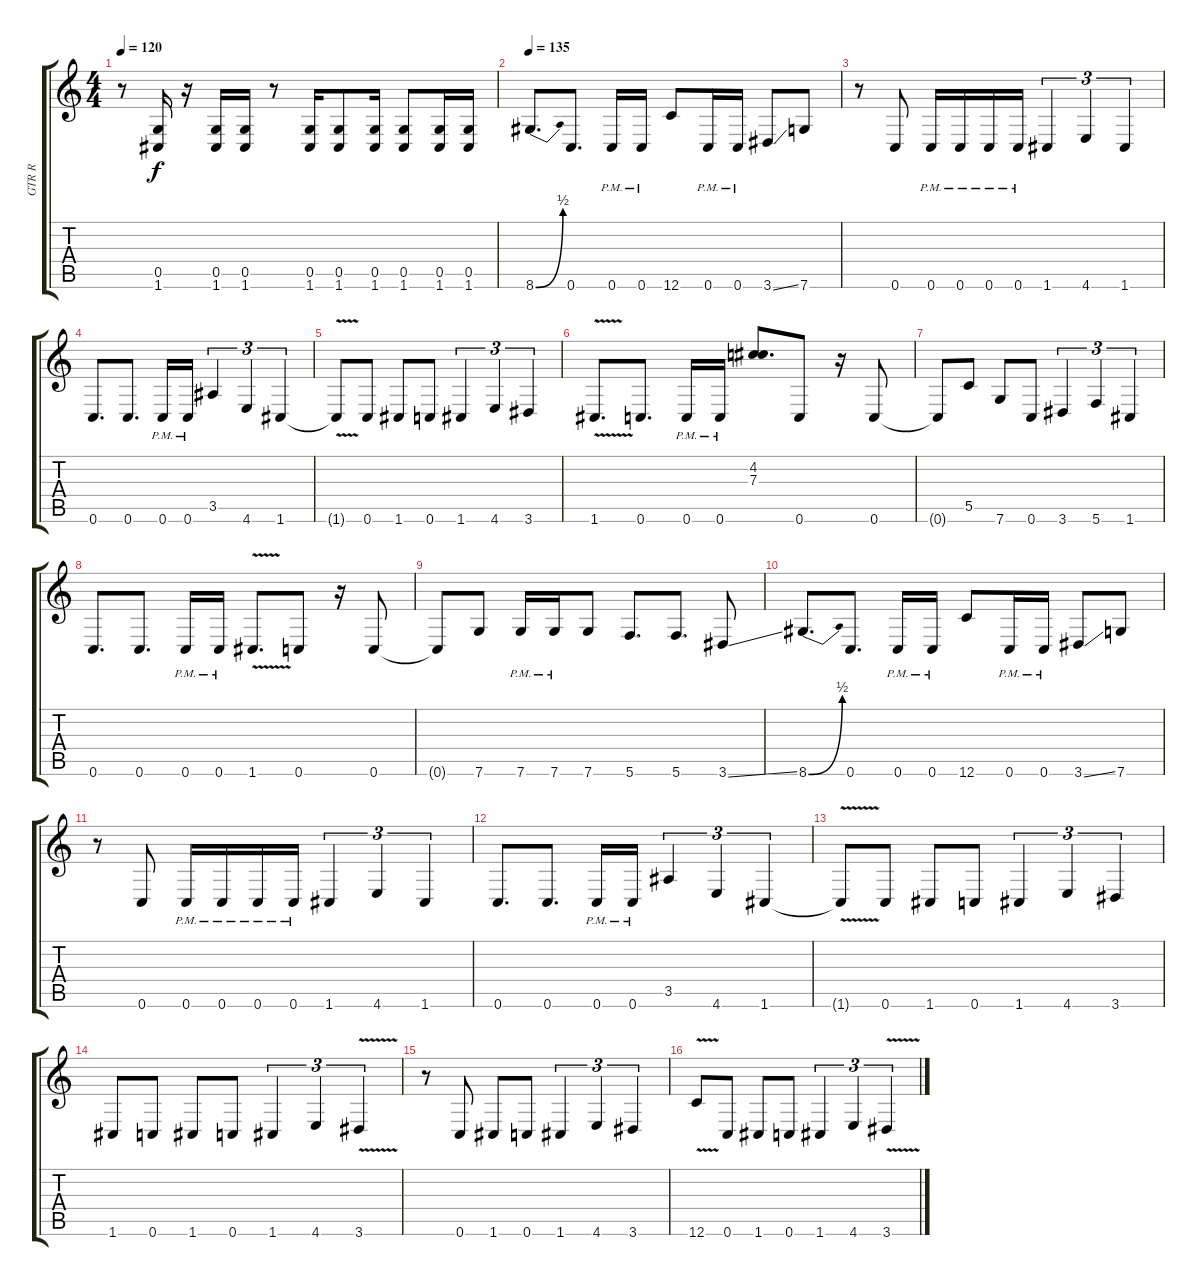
\track ("GTR R" "GTR R") {instrument distortionguitar}
\staff {score tabs}
\tuning (D4 A3 F3 C3 G2 C2) {hide}
\ts (4 4)
\tempo 120
\clef g2
\ks c
r.8{dy f} (0.5 1.6).16 r.16 (0.5 1.6).16 (0.5 1.6).16 r.8 (0.5 1.6).16 (0.5 1.6).8 (0.5 1.6).16 (0.5 1.6).8 (0.5 1.6).16 (0.5 1.6).16 |
\tempo 135
8.6{be (bend 0 0 60 2)}.8{d} 0.6.8{d} 0.6{pm}.16 0.6{pm}.16 12.6.8 0.6{pm}.16 0.6{pm}.16 3.6{ss}.8 7.6.8 |
r.8 0.6.8 0.6{pm}.16 0.6{pm}.16 0.6{pm}.16 0.6{pm}.16 1.6.4{tu (3 2)} 4.6.4{tu (3 2)} 1.6.4{tu (3 2)} |
0.6.8{d} 0.6.8{d} 0.6{pm}.16 0.6{pm}.16 3.5.4{tu (3 2)} 4.6.4{tu (3 2)} 1.6.4{tu (3 2)} |
1.6{v t}.8 0.6.8 1.6.8 0.6.8 1.6.4{tu (3 2)} 4.6.4{tu (3 2)} 3.6.4{tu (3 2)} |
1.6{v}.8{d} 0.6.8{d} 0.6{pm}.16 0.6{pm}.16 (4.2 7.3).8{d} 0.6.8 r.16 0.6.8 |
0.6{t}.8 5.5.8 7.6.8 0.6.8 3.6.4{tu (3 2)} 5.6.4{tu (3 2)} 1.6.4{tu (3 2)} |
0.6.8{d} 0.6.8{d} 0.6{pm}.16 0.6{pm}.16 1.6{v}.8{d} 0.6.8 r.16 0.6.8 |
0.6{t}.8 7.6.8 7.6{pm}.16 7.6{pm}.16 7.6.8 5.6.8{d} 5.6.8{d} 3.6{ss}.8 |
8.6{be (bend 0 0 60 2)}.8{d} 0.6.8{d} 0.6{pm}.16 0.6{pm}.16 12.6.8 0.6{pm}.16 0.6{pm}.16 3.6{ss}.8 7.6.8 |
r.8 0.6.8 0.6{pm}.16 0.6{pm}.16 0.6{pm}.16 0.6{pm}.16 1.6.4{tu (3 2)} 4.6.4{tu (3 2)} 1.6.4{tu (3 2)} |
0.6.8{d} 0.6.8{d} 0.6{pm}.16 0.6{pm}.16 3.5.4{tu (3 2)} 4.6.4{tu (3 2)} 1.6.4{tu (3 2)} |
1.6{v t}.8 0.6.8 1.6.8 0.6.8 1.6.4{tu (3 2)} 4.6.4{tu (3 2)} 3.6.4{tu (3 2)} |
1.6.8 0.6.8 1.6.8 0.6.8 1.6.4{tu (3 2)} 4.6.4{tu (3 2)} 3.6{v}.4{tu (3 2)} |
r.8 0.6.8 1.6.8 0.6.8 1.6.4{tu (3 2)} 4.6.4{tu (3 2)} 3.6.4{tu (3 2)} |
12.6{v}.8 0.6.8 1.6.8 0.6.8 1.6.4{tu (3 2)} 4.6.4{tu (3 2)} 3.6{v}.4{tu (3 2)}
